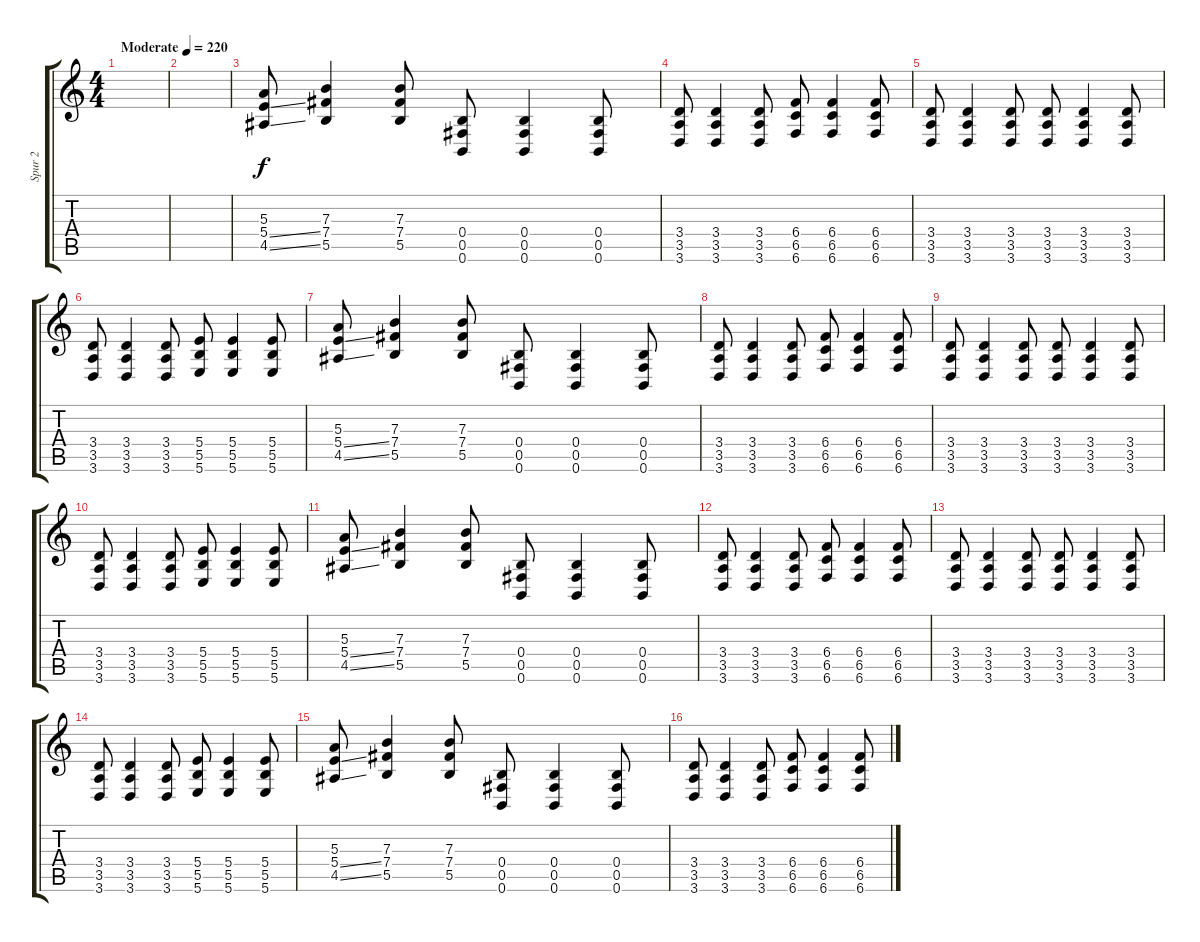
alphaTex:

\track ("Spur 2" "Spur 2") {instrument distortionguitar}
\staff {score tabs}
\tuning (Db4 Ab3 E3 B2 Gb2 B1) {hide}
\ts (4 4)
\tempo (220 "Moderate")
\clef g2
\ks c
|
|
(5.3 5.4{ss} 4.5{ss}).8 (7.3 7.4 5.5).4 (7.3 7.4 5.5).8 (0.4 0.5 0.6).8 (0.4 0.5 0.6).4 (0.4 0.5 0.6).8 |
(3.4 3.5 3.6).8 (3.4 3.5 3.6).4 (3.4 3.5 3.6).8 (6.4 6.5 6.6).8 (6.4 6.5 6.6).4 (6.4 6.5 6.6).8 |
(3.4 3.5 3.6).8 (3.4 3.5 3.6).4 (3.4 3.5 3.6).8 (3.4 3.5 3.6).8 (3.4 3.5 3.6).4 (3.4 3.5 3.6).8 |
(3.4 3.5 3.6).8 (3.4 3.5 3.6).4 (3.4 3.5 3.6).8 (5.4 5.5 5.6).8 (5.4 5.5 5.6).4 (5.4 5.5 5.6).8 |
(5.3 5.4{ss} 4.5{ss}).8 (7.3 7.4 5.5).4 (7.3 7.4 5.5).8 (0.4 0.5 0.6).8 (0.4 0.5 0.6).4 (0.4 0.5 0.6).8 |
(3.4 3.5 3.6).8 (3.4 3.5 3.6).4 (3.4 3.5 3.6).8 (6.4 6.5 6.6).8 (6.4 6.5 6.6).4 (6.4 6.5 6.6).8 |
(3.4 3.5 3.6).8 (3.4 3.5 3.6).4 (3.4 3.5 3.6).8 (3.4 3.5 3.6).8 (3.4 3.5 3.6).4 (3.4 3.5 3.6).8 |
(3.4 3.5 3.6).8 (3.4 3.5 3.6).4 (3.4 3.5 3.6).8 (5.4 5.5 5.6).8 (5.4 5.5 5.6).4 (5.4 5.5 5.6).8 |
(5.3 5.4{ss} 4.5{ss}).8 (7.3 7.4 5.5).4 (7.3 7.4 5.5).8 (0.4 0.5 0.6).8 (0.4 0.5 0.6).4 (0.4 0.5 0.6).8 |
(3.4 3.5 3.6).8 (3.4 3.5 3.6).4 (3.4 3.5 3.6).8 (6.4 6.5 6.6).8 (6.4 6.5 6.6).4 (6.4 6.5 6.6).8 |
(3.4 3.5 3.6).8 (3.4 3.5 3.6).4 (3.4 3.5 3.6).8 (3.4 3.5 3.6).8 (3.4 3.5 3.6).4 (3.4 3.5 3.6).8 |
(3.4 3.5 3.6).8 (3.4 3.5 3.6).4 (3.4 3.5 3.6).8 (5.4 5.5 5.6).8 (5.4 5.5 5.6).4 (5.4 5.5 5.6).8 |
(5.3 5.4{ss} 4.5{ss}).8 (7.3 7.4 5.5).4 (7.3 7.4 5.5).8 (0.4 0.5 0.6).8 (0.4 0.5 0.6).4 (0.4 0.5 0.6).8 |
(3.4 3.5 3.6).8 (3.4 3.5 3.6).4 (3.4 3.5 3.6).8 (6.4 6.5 6.6).8 (6.4 6.5 6.6).4 (6.4 6.5 6.6).8
